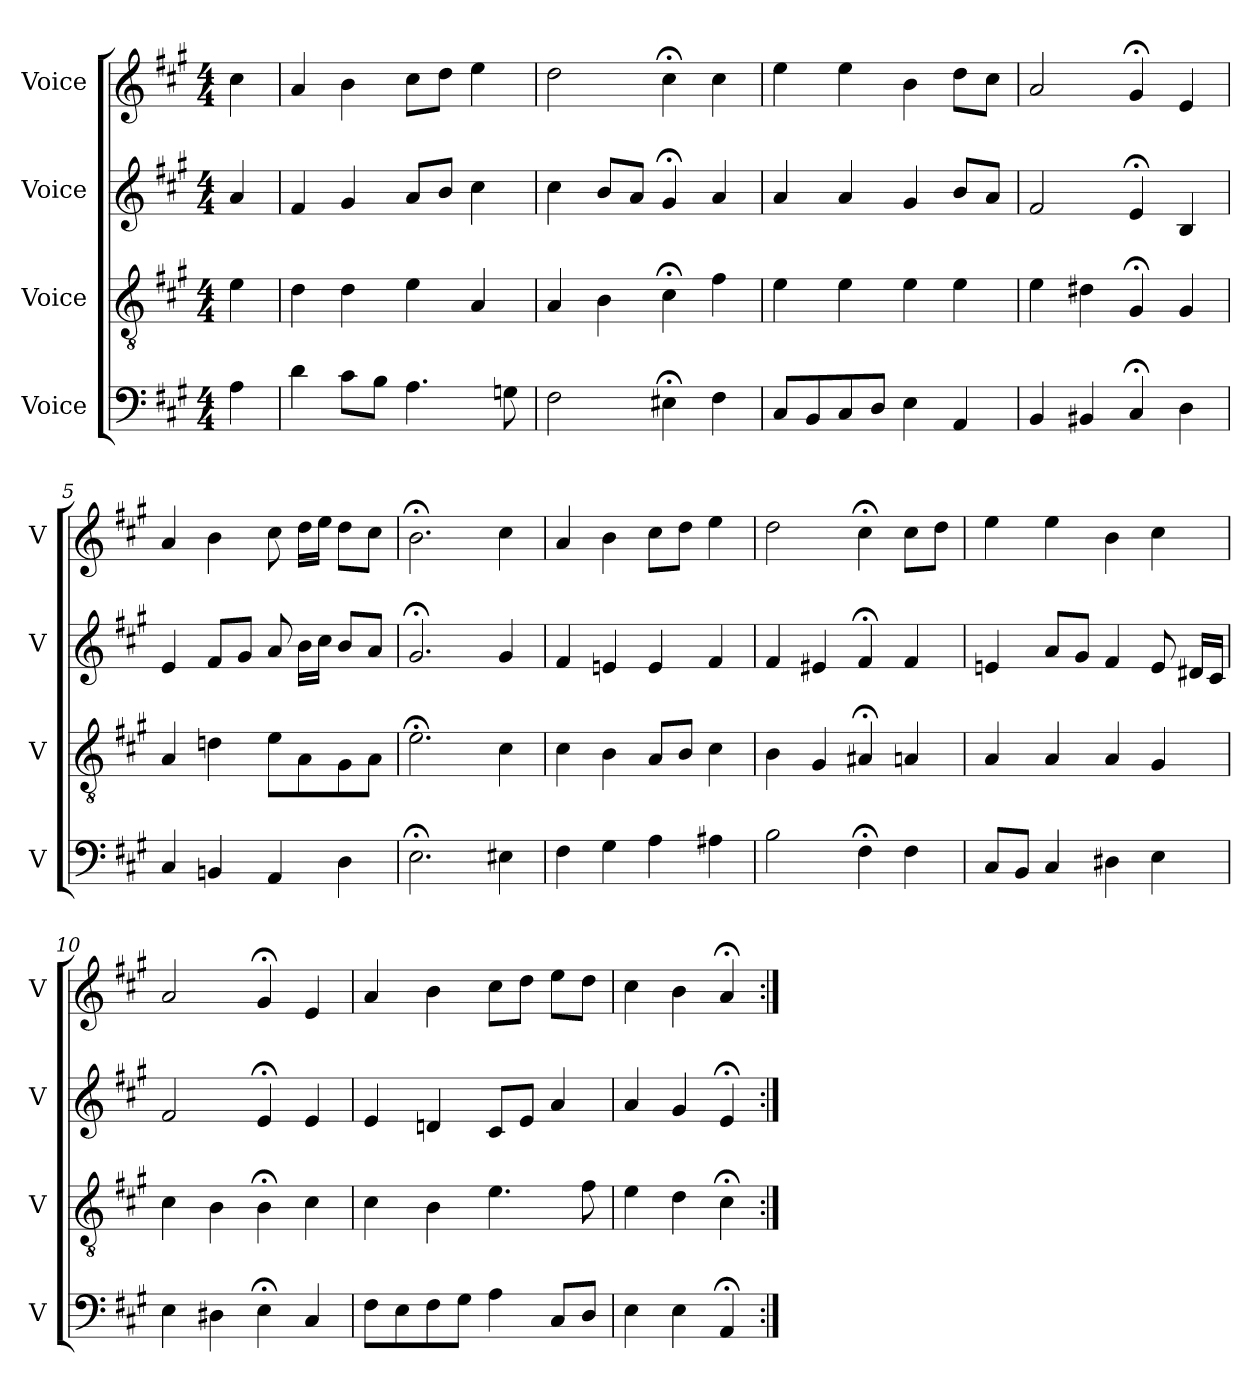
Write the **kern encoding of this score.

**kern	**kern	**kern	**kern
*part4	*part3	*part2	*part1
*staff4	*staff3	*staff2	*staff1
*I"Voice	*I"Voice	*I"Voice	*I"Voice
*I'V	*I'V	*I'V	*I'V
*clefF4	*clefGv2	*clefG2	*clefG2
*k[f#c#g#]	*k[f#c#g#]	*k[f#c#g#]	*k[f#c#g#]
*M4/4	*M4/4	*M4/4	*M4/4
=	=	=	=
4A\	4e\	4a/	4cc#\
=1	=1	=1	=1
4d\	4d\	4f#/	4a/
8c#\L	4d\	4g#/	4b\
8B\J	.	.	.
4.A\	4e\	8a/L	8cc#\L
.	.	8b/J	8dd\J
.	4A/	4cc#\	4ee\
8Gn\	.	.	.
=2	=2	=2	=2
2F#\	4A/	4cc#\	2dd\
.	4B\	8b/L	.
.	.	8a/J	.
4E#X;<\	4c#;<\	4g#;</	4cc#;<\
4F#\	4f#\	4a/	4cc#\
=3	=3	=3	=3
8C#/L	4e\	4a/	4ee\
8BB/	.	.	.
8C#/	4e\	4a/	4ee\
8D/J	.	.	.
4E\	4e\	4g#/	4b\
4AA/	4e\	8b/L	8dd\L
.	.	8a/J	8cc#\J
=4	=4	=4	=4
4BB/	4e\	2f#/	2a/
4BB#X/	4d#X\	.	.
4C#;</	4G#;</	4e;</	4g#;</
4D\	4G#/	4B/	4e/
=5	=5	=5	=5
4C#/	4A/	4e/	4a/
4BBn/	4dn\	8f#/L	4b\
.	.	8g#/J	.
4AA/	8e\L	8a/	8cc#\
.	8A\	16b\LL	16dd\LL
.	.	16cc#\JJ	16ee\JJ
4D\	8G#\	8b/L	8dd\L
.	8A\J	8a/J	8cc#\J
=6	=6	=6	=6
2.E;<\	2.e;<\	2.g#;</	2.b;<\
4E#X\	4c#\	4g#/	4cc#\
!!LO:LB:g=z
=7	=7	=7	=7
4F#\	4c#\	4f#/	4a/
4G#\	4B\	4en/	4b\
4A\	8A/L	4e/	8cc#\L
.	8B/J	.	8dd\J
4A#X\	4c#\	4f#/	4ee\
=8	=8	=8	=8
2B\	4B\	4f#/	2dd\
.	4G#/	4e#X/	.
4F#;<\	4A#X;</	4f#;</	4cc#;<\
4F#\	4An/	4f#/	8cc#\L
.	.	.	8dd\J
=9	=9	=9	=9
8C#/L	4A/	4en/	4ee\
8BB/J	.	.	.
4C#/	4A/	8a/L	4ee\
.	.	8g#/J	.
4D#X\	4A/	4f#/	4b\
4E\	4G#/	8e/	4cc#\
.	.	16d#X/LL	.
.	.	16c#/JJ	.
=10	=10	=10	=10
4E\	4c#\	2f#/	2a/
4D#X\	4B\	.	.
4E;<\	4B;<\	4e;</	4g#;</
4C#/	4c#\	4e/	4e/
=11	=11	=11	=11
8F#\L	4c#\	4e/	4a/
8E\	.	.	.
8F#\	4B\	4dn/	4b\
8G#\J	.	.	.
4A\	4.e\	8c#/L	8cc#\L
.	.	8e/J	8dd\J
8C#/L	.	4a/	8ee\L
8D/J	8f#\	.	8dd\J
=12	=12	=12	=12
4E\	4e\	4a/	4cc#\
4E\	4d\	4g#/	4b\
4AA;</	4c#;<\	4e;</	4a;</
=:|!	=:|!	=:|!	=:|!
*-	*-	*-	*-
